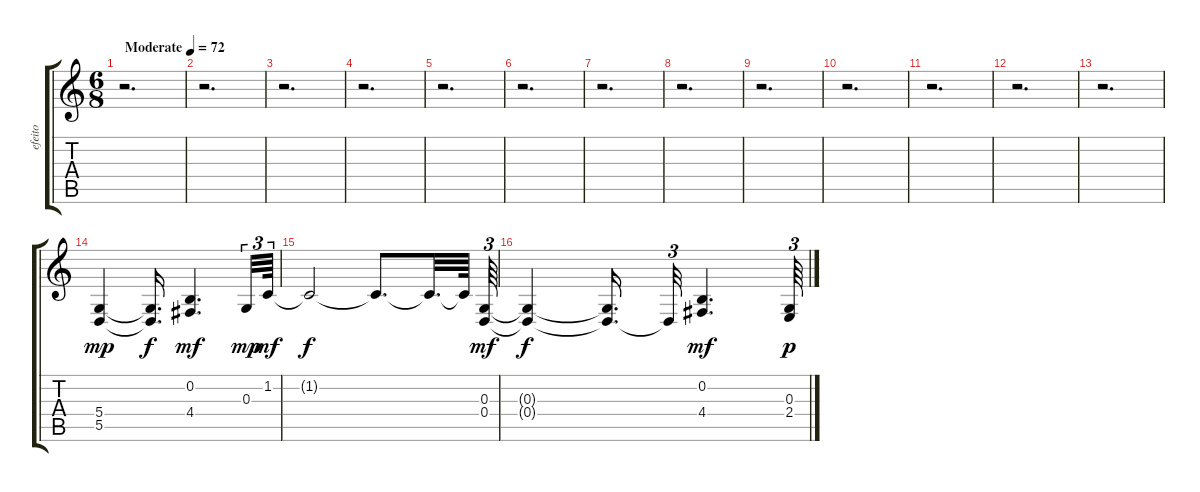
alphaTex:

\track ("efeito" "efeito") {instrument pad5bowed}
\staff {score tabs}
\tuning (E4 B3 G3 D3 A2 E2) {hide}
\ts (6 8)
\tempo (72 "Moderate")
\clef g2
\ks c
r.2{d dy mp instrument pad5bowed} |
r.2{d} |
r.2{d} |
r.2{d} |
r.2{d} |
r.2{d} |
r.2{d} |
r.2{d} |
r.2{d} |
r.2{d} |
r.2{d} |
r.2{d} |
r.2{d} |
(5.4 5.5).4 (5.4{t} 5.5{t}).16{d dy f} (0.2 4.4).4{d dy mf} 0.3.32{tu (3 2) dy mp} 1.2.64{tu (3 2) dy mf} |
1.2{t}.2{dy f} 1.2{t}.8{d} 1.2{t}.32{d} 1.2{t}.64 (0.3 0.4).64{tu (3 2) dy mf} |
(0.3{t} 0.4{t}).4{dy f} (0.3{t} 0.4{t}).16{d} 0.4{t}.32{tu (3 2)} (0.2 4.4).4{d dy mf} (0.3 2.4).64{tu (3 2) dy p}
